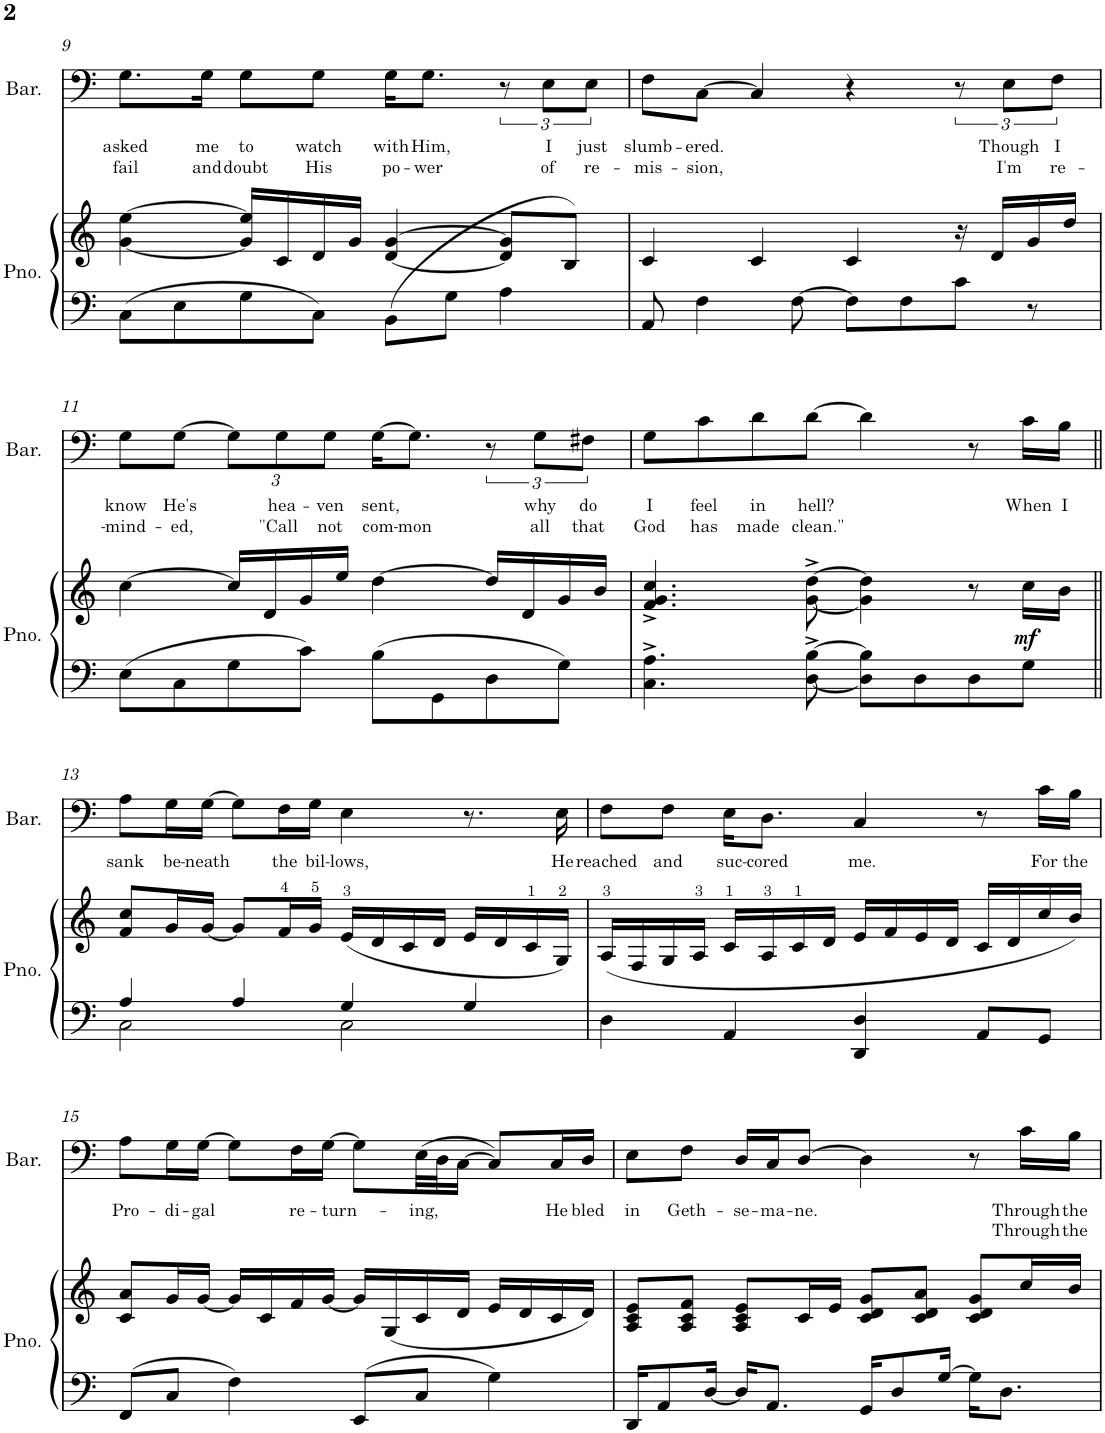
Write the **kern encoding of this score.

**kern	**kern	**dynam	**kern	**text	**text
*part2	*part2	*part2	*part1	*part1	*part1
*staff3	*staff2	*staff2/3	*staff1	*staff1	*staff1
*I"Piano	*	*	*I"Baritone	*	*
*I'Pno.	*	*	*I'Bar.	*	*
!!LO:PB:g=z
*clefF4	*clefG2	*	*clefF4	*	*
*k[]	*k[]	*	*k[]	*	*
*M4/4	*M4/4	*	*M4/4	*	*
=9	=9	=9	=9	=9	=9
!	!	!	!	!LO:LY:b	!LO:LY:b
8C\L	[4g\ [4ee\	.	8.G\L	asked	fail
8E\	.	.	.	.	.
!	!	!	!	!LO:LY:b	!LO:LY:b
.	.	.	16G\Jk	me	and
!	!	!	!	!LO:LY:b	!LO:LY:b
8G\	16g/] 16ee/]LL	.	8G\L	to	doubt
.	16c/	.	.	.	.
!	!	!	!	!LO:LY:b	!LO:LY:b
8C\J	16d/	.	8G\J	watch	His
.	16g/JJ	.	.	.	.
!	!	!	!	!LO:LY:b	!LO:LY:b
8BB\L	[4d/ [4g/	.	16G\KL	with	po-
!	!	!	!	!LO:LY:b	!LO:LY:b
.	.	.	8.G\J	Him,	-wer
8G\J	.	.	.	.	.
4A\	8d/] 8g/]L	.	12r	.	.
!	!	!	!	!LO:LY:b	!LO:LY:b
.	.	.	12E\L	I	of
.	(8B/J	.	.	.	.
!	!	!	!	!LO:LY:b	!LO:LY:b
.	.	.	12E\J	just	re-
=10	=10	=10	=10	=10	=10
!	!	!	!	!LO:LY:b	!LO:LY:b
8AA/	4c/	.	8F\L	slumb-	-mis-
!	!	!	!	!LO:LY:b	!LO:LY:b
4F\	.	.	[8C\J	-ered.	-sion,
.	4c/	.	4C/]	.	.
[8F\	.	.	.	.	.
8F\L]	4c/	.	4r	.	.
8F\	.	.	.	.	.
8c\J	16r	.	12r	.	.
.	16d/LL	.	.	.	.
!	!	!	!	!LO:LY:b	!LO:LY:b
.	.	.	12E\L	Though	I'm
8r	16g/	.	.	.	.
!	!	!	!	!LO:LY:b	!LO:LY:b
.	.	.	12F\J	I	re-
.	16dd/JJ	.	.	.	.
!!LO:LB:g=z
=11	=11	=11	=11	=11	=11
!	!	!	!	!LO:LY:b	!LO:LY:b
8E\L	[4cc\	.	8G\L	know	-mind-
!	!	!	!	!LO:LY:b	!LO:LY:b
8C\	.	.	[8G\J	He's	-ed,
*	*	*	*Xbrackettup	*	*
8G\	16cc/LL]	.	12G\L]	.	.
.	16d/	.	.	.	.
!	!	!	!	!LO:LY:b	!LO:LY:b
.	.	.	12G\	hea-	"Call
8c\J	16g/	.	.	.	.
!	!	!	!	!LO:LY:b	!LO:LY:b
.	.	.	12G\J	-ven	not
.	16ee/JJ	.	.	.	.
!	!	!	!	!LO:LY:b	!LO:LY:b
8B\L	[4dd\	.	[16G\KL	sent,	com-
!	!	!	!	!	!LO:LY:b
.	.	.	8.G\J]	.	-mon
8GG\	.	.	.	.	.
*	*	*	*brackettup	*	*
8D\	16dd/LL]	.	12r	.	.
.	16d/	.	.	.	.
!	!	!	!	!LO:LY:b	!LO:LY:b
.	.	.	12G\L	why	all
8G\J	16g/	.	.	.	.
!	!	!	!	!LO:LY:b	!LO:LY:b
.	.	.	12F#X\J	do	that
.	16b/JJ	.	.	.	.
=12	=12	=12	=12	=12	=12
!	!	!	!	!LO:LY:b	!LO:LY:b
4.C\^ 4.A\^	4.f/^ 4.g/^ 4.cc/^	.	8G\L	I	God
!	!	!	!	!LO:LY:b	!LO:LY:b
.	.	.	8c\	feel	has
!	!	!	!	!LO:LY:b	!LO:LY:b
.	.	.	8d\	in	made
!	!	!	!	!LO:LY:b	!LO:LY:b
[8D\^ [8B\^	[8g\^ [8dd\^	.	[8d\J	hell?	clean."
8D\] 8B\]L	4g\] 4dd\]	.	4d\]	.	.
8D\	.	.	.	.	.
8D\	8r	.	8r	.	.
!	!	!LO:DY:b	!	!LO:LY:b	!
8G\J	16cc\LL	mf	16c\LL	When	.
!	!	!	!	!LO:LY:b	!
.	16b\JJ	.	16B\JJ	I	.
!!LO:LB:g=z
=13||	=13||	=13||	=13||	=13||	=13||
*^	*	*	*	*	*
!	!	!	!	!	!LO:LY:b	!
4A/	2C\	8f/ 8cc/L	.	8A\L	sank	.
!	!	!	!	!	!LO:LY:b	!
.	.	16g/L	.	16G\L	be-	.
!	!	!	!	!	!LO:LY:b	!
.	.	[16g/JJ	.	[16G\JJ	-neath	.
4A/	.	8g/L]	.	8G\L]	.	.
!	!	!	!	!	!LO:LY:b	!
.	.	16f/L	.	16F\L	the	.
!	!	!	!	!	!LO:LY:b	!
.	.	16g/JJ	.	16G\JJ	bil-	.
!	!	!	!	!	!LO:LY:b	!
4G/	2C\	(16e/LL	.	4E\	-lows,	.
.	.	16d/	.	.	.	.
.	.	16c/	.	.	.	.
.	.	16d/JJ	.	.	.	.
4G/	.	16e/LL	.	8.r	.	.
.	.	16d/	.	.	.	.
.	.	16c/	.	.	.	.
!	!	!	!	!	!LO:LY:b	!
.	.	16G/JJ)	.	16E\	He	.
*v	*v	*	*	*	*	*
=14	=14	=14	=14	=14	=14
!	!	!	!	!LO:LY:b	!
4D\	(16A/LL	.	8F\L	reached	.
.	16F/	.	.	.	.
!	!	!	!	!LO:LY:b	!
.	16G/	.	8F\J	and	.
.	16A/JJ	.	.	.	.
!	!	!	!	!LO:LY:b	!
4AA/	16c/LL	.	16E\KL	suc-	.
!	!	!	!	!LO:LY:b	!
.	16A/	.	8.D\J	-cored	.
.	16c/	.	.	.	.
.	16d/JJ	.	.	.	.
!	!	!	!	!LO:LY:b	!
4DD/ 4D/	16e/LL	.	4C/	me.	.
.	16f/	.	.	.	.
.	16e/	.	.	.	.
.	16d/JJ	.	.	.	.
8AA/L	16c/LL	.	8r	.	.
.	16d/	.	.	.	.
!	!	!	!	!LO:LY:b	!
8GG/J	16cc/	.	16c\LL	For	.
!	!	!	!	!LO:LY:b	!
.	16b/JJ)	.	16B\JJ	the	.
!!LO:LB:g=z
=15	=15	=15	=15	=15	=15
!	!	!	!	!LO:LY:b	!
8FF/L	8c/ 8a/L	.	8A\L	Pro-	.
!	!	!	!	!LO:LY:b	!
8C/J	16g/L	.	16G\L	-di-	.
!	!	!	!	!LO:LY:b	!
.	[16g/JJ	.	[16G\JJ	-gal	.
4F\	16g/LL]	.	8G\L]	.	.
.	16c/	.	.	.	.
!	!	!	!	!LO:LY:b	!
.	16f/	.	16F\L	re-	.
!	!	!	!	!LO:LY:b	!
.	[16g/JJ	.	[16G\JJ	-turn-	.
8EE/L	16g/LL]	.	8G\L]	.	.
.	(16G/	.	.	.	.
!	!	!	!	!LO:LY:b	!
8C/J	16c/	.	(32E\LL	-ing,	.
.	.	.	32D\J	.	.
.	16d/JJ	.	[16C\JJ	.	.
4G\	16e/LL	.	8C/L])	.	.
.	16d/	.	.	.	.
!	!	!	!	!LO:LY:b	!
.	16c/	.	16C/L	He	.
!	!	!	!	!LO:LY:b	!
.	16d/JJ)	.	16D/JJ	bled	.
=16	=16	=16	=16	=16	=16
!	!	!	!	!LO:LY:b	!
16DD/KL	8A/ 8c/ 8e/L	.	8E\L	in	.
8AA/	.	.	.	.	.
!	!	!	!	!LO:LY:b	!
.	8A/ 8c/ 8f/J	.	8F\J	Geth-	.
[16D/Jk	.	.	.	.	.
!	!	!	!	!LO:LY:b	!
16D/KL]	8A/ 8c/ 8e/L	.	16D/LL	-se-	.
!	!	!	!	!LO:LY:b	!
8.AA/J	.	.	16C/J	-ma-	.
!	!	!	!	!LO:LY:b	!
.	16c/L	.	[8D/J	-ne.	.
.	16e/JJ	.	.	.	.
16GG/KL	8c/ 8d/ 8g/L	.	4D\]	.	.
8D/	.	.	.	.	.
.	8c/ 8d/ 8a/J	.	.	.	.
[16G/Jk	.	.	.	.	.
16G\KL]	8c/ 8d/ 8g/L	.	8r	.	.
8.D\J	.	.	.	.	.
!	!	!	!	!LO:LY:b	!LO:LY:b
.	16cc/L	.	16c\LL	Through	Through
!	!	!	!	!LO:LY:b	!LO:LY:b
.	16b/JJ	.	16B\JJ	the	the
=	=	=	=	=	=
*-	*-	*-	*-	*-	*-
